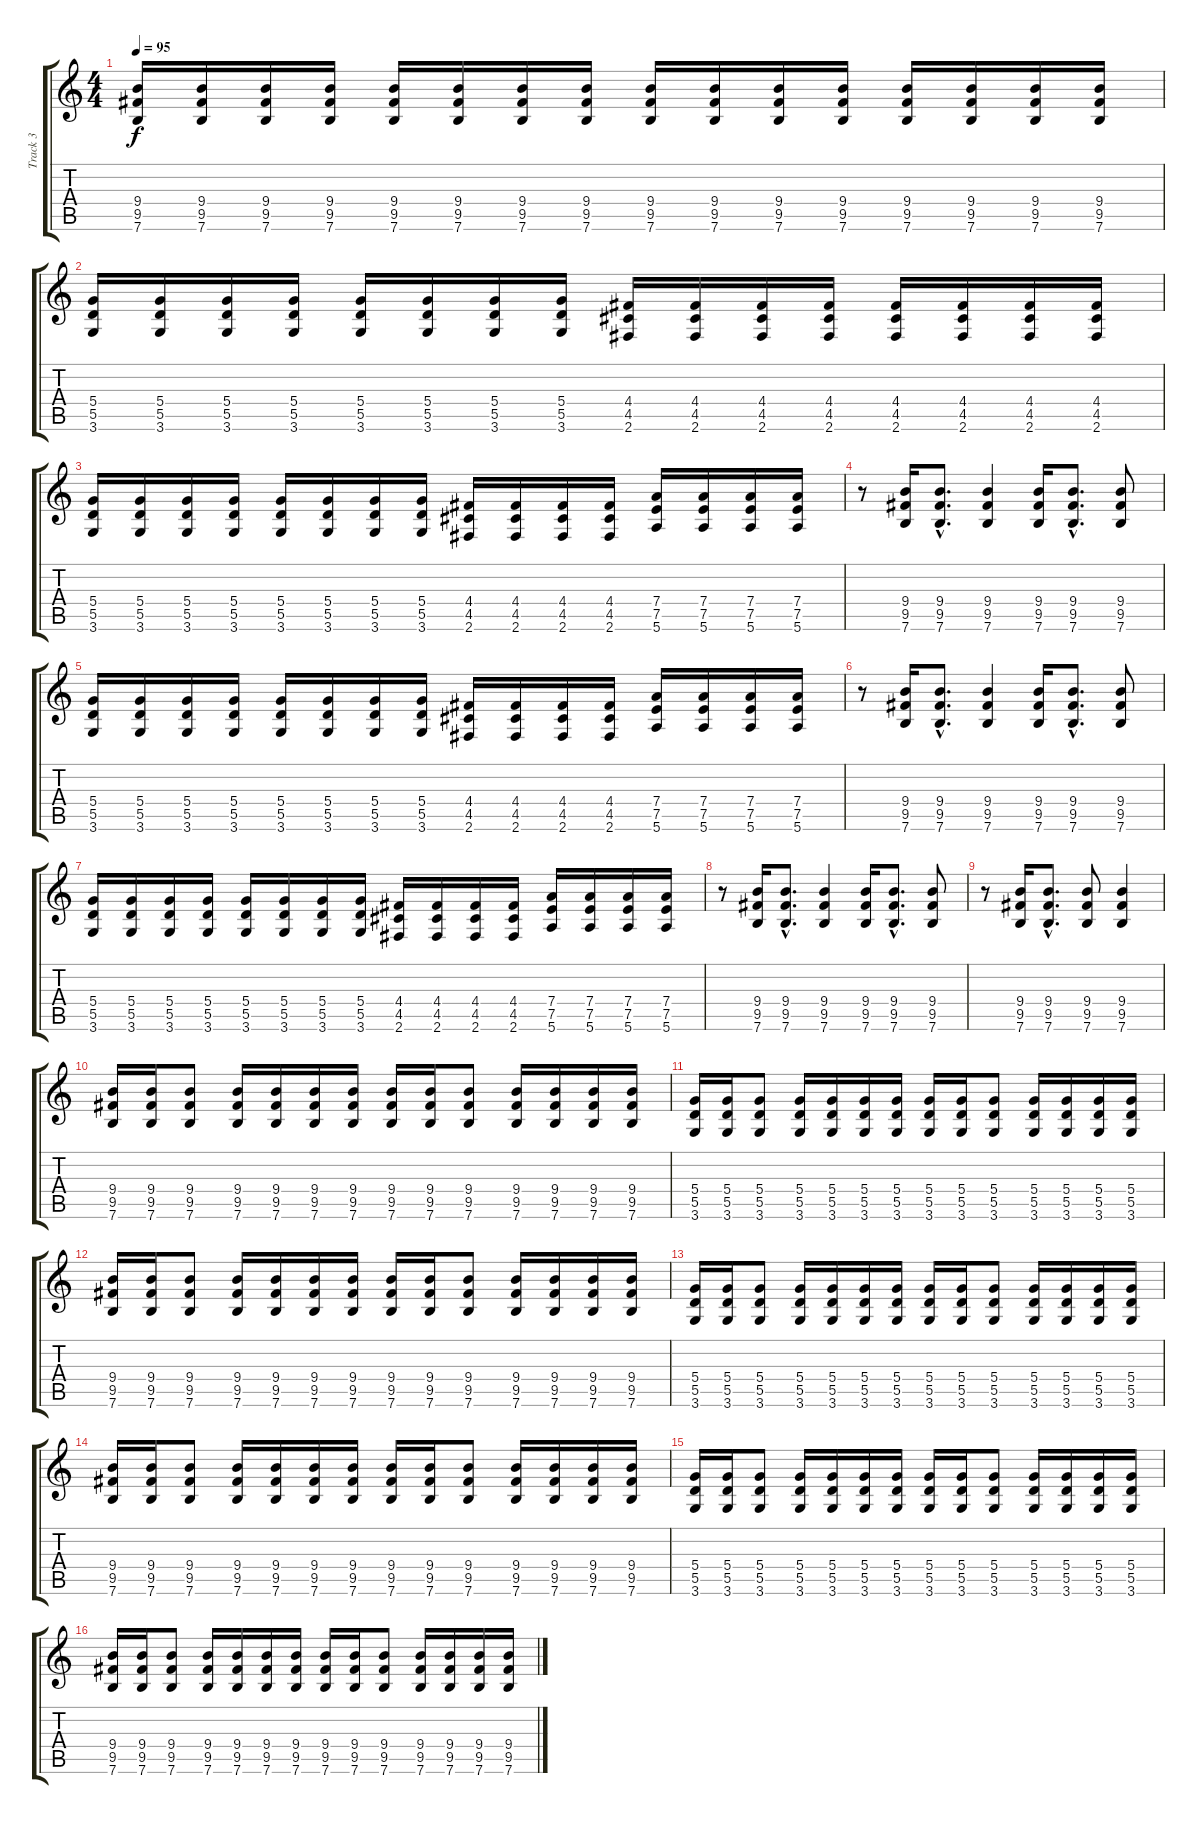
\track ("Track 3" "Track 3") {instrument distortionguitar}
\staff {score tabs}
\tuning (E4 B3 G3 D3 A2 E2) {hide}
\ts (4 4)
\tempo 95
\clef g2
\ks c
(9.4 9.5 7.6).16{dy f} (9.4 9.5 7.6).16 (9.4 9.5 7.6).16 (9.4 9.5 7.6).16 (9.4 9.5 7.6).16 (9.4 9.5 7.6).16 (9.4 9.5 7.6).16 (9.4 9.5 7.6).16 (9.4 9.5 7.6).16 (9.4 9.5 7.6).16 (9.4 9.5 7.6).16 (9.4 9.5 7.6).16 (9.4 9.5 7.6).16 (9.4 9.5 7.6).16 (9.4 9.5 7.6).16 (9.4 9.5 7.6).16 |
(5.4 5.5 3.6).16 (5.4 5.5 3.6).16 (5.4 5.5 3.6).16 (5.4 5.5 3.6).16 (5.4 5.5 3.6).16 (5.4 5.5 3.6).16 (5.4 5.5 3.6).16 (5.4 5.5 3.6).16 (4.4 4.5 2.6).16 (4.4 4.5 2.6).16 (4.4 4.5 2.6).16 (4.4 4.5 2.6).16 (4.4 4.5 2.6).16 (4.4 4.5 2.6).16 (4.4 4.5 2.6).16 (4.4 4.5 2.6).16 |
(5.4 5.5 3.6).16 (5.4 5.5 3.6).16 (5.4 5.5 3.6).16 (5.4 5.5 3.6).16 (5.4 5.5 3.6).16 (5.4 5.5 3.6).16 (5.4 5.5 3.6).16 (5.4 5.5 3.6).16 (4.4 4.5 2.6).16 (4.4 4.5 2.6).16 (4.4 4.5 2.6).16 (4.4 4.5 2.6).16 (7.4 7.5 5.6).16 (7.4 7.5 5.6).16 (7.4 7.5 5.6).16 (7.4 7.5 5.6).16 |
r.8 (9.4 9.5 7.6).16 (9.4{hac} 9.5{hac} 7.6{hac}).8{d} (9.4 9.5 7.6).4 (9.4 9.5 7.6).16 (9.4{hac} 9.5{hac} 7.6{hac}).8{d} (9.4 9.5 7.6).8 |
(5.4 5.5 3.6).16 (5.4 5.5 3.6).16 (5.4 5.5 3.6).16 (5.4 5.5 3.6).16 (5.4 5.5 3.6).16 (5.4 5.5 3.6).16 (5.4 5.5 3.6).16 (5.4 5.5 3.6).16 (4.4 4.5 2.6).16 (4.4 4.5 2.6).16 (4.4 4.5 2.6).16 (4.4 4.5 2.6).16 (7.4 7.5 5.6).16 (7.4 7.5 5.6).16 (7.4 7.5 5.6).16 (7.4 7.5 5.6).16 |
r.8 (9.4 9.5 7.6).16 (9.4{hac} 9.5{hac} 7.6{hac}).8{d} (9.4 9.5 7.6).4 (9.4 9.5 7.6).16 (9.4{hac} 9.5{hac} 7.6{hac}).8{d} (9.4 9.5 7.6).8 |
(5.4 5.5 3.6).16 (5.4 5.5 3.6).16 (5.4 5.5 3.6).16 (5.4 5.5 3.6).16 (5.4 5.5 3.6).16 (5.4 5.5 3.6).16 (5.4 5.5 3.6).16 (5.4 5.5 3.6).16 (4.4 4.5 2.6).16 (4.4 4.5 2.6).16 (4.4 4.5 2.6).16 (4.4 4.5 2.6).16 (7.4 7.5 5.6).16 (7.4 7.5 5.6).16 (7.4 7.5 5.6).16 (7.4 7.5 5.6).16 |
r.8 (9.4 9.5 7.6).16 (9.4{hac} 9.5{hac} 7.6{hac}).8{d} (9.4 9.5 7.6).4 (9.4 9.5 7.6).16 (9.4{hac} 9.5{hac} 7.6{hac}).8{d} (9.4 9.5 7.6).8 |
r.8 (9.4 9.5 7.6).16 (9.4{hac} 9.5{hac} 7.6{hac}).8{d} (9.4 9.5 7.6).8 (9.4 9.5 7.6).4 |
(9.4 9.5 7.6).16{instrument electricguitarmuted} (9.4 9.5 7.6).16 (9.4 9.5 7.6).8 (9.4 9.5 7.6).16 (9.4 9.5 7.6).16 (9.4 9.5 7.6).16 (9.4 9.5 7.6).16 (9.4 9.5 7.6).16 (9.4 9.5 7.6).16 (9.4 9.5 7.6).8 (9.4 9.5 7.6).16 (9.4 9.5 7.6).16 (9.4 9.5 7.6).16 (9.4 9.5 7.6).16 |
(5.4 5.5 3.6).16 (5.4 5.5 3.6).16 (5.4 5.5 3.6).8 (5.4 5.5 3.6).16 (5.4 5.5 3.6).16 (5.4 5.5 3.6).16 (5.4 5.5 3.6).16 (5.4 5.5 3.6).16 (5.4 5.5 3.6).16 (5.4 5.5 3.6).8 (5.4 5.5 3.6).16 (5.4 5.5 3.6).16 (5.4 5.5 3.6).16 (5.4 5.5 3.6).16 |
(9.4 9.5 7.6).16{instrument electricguitarmuted} (9.4 9.5 7.6).16 (9.4 9.5 7.6).8 (9.4 9.5 7.6).16 (9.4 9.5 7.6).16 (9.4 9.5 7.6).16 (9.4 9.5 7.6).16 (9.4 9.5 7.6).16 (9.4 9.5 7.6).16 (9.4 9.5 7.6).8 (9.4 9.5 7.6).16 (9.4 9.5 7.6).16 (9.4 9.5 7.6).16 (9.4 9.5 7.6).16 |
(5.4 5.5 3.6).16 (5.4 5.5 3.6).16 (5.4 5.5 3.6).8 (5.4 5.5 3.6).16 (5.4 5.5 3.6).16 (5.4 5.5 3.6).16 (5.4 5.5 3.6).16 (5.4 5.5 3.6).16 (5.4 5.5 3.6).16 (5.4 5.5 3.6).8 (5.4 5.5 3.6).16 (5.4 5.5 3.6).16 (5.4 5.5 3.6).16 (5.4 5.5 3.6).16 |
(9.4 9.5 7.6).16{instrument electricguitarmuted} (9.4 9.5 7.6).16 (9.4 9.5 7.6).8 (9.4 9.5 7.6).16 (9.4 9.5 7.6).16 (9.4 9.5 7.6).16 (9.4 9.5 7.6).16 (9.4 9.5 7.6).16 (9.4 9.5 7.6).16 (9.4 9.5 7.6).8 (9.4 9.5 7.6).16 (9.4 9.5 7.6).16 (9.4 9.5 7.6).16 (9.4 9.5 7.6).16 |
(5.4 5.5 3.6).16 (5.4 5.5 3.6).16 (5.4 5.5 3.6).8 (5.4 5.5 3.6).16 (5.4 5.5 3.6).16 (5.4 5.5 3.6).16 (5.4 5.5 3.6).16 (5.4 5.5 3.6).16 (5.4 5.5 3.6).16 (5.4 5.5 3.6).8 (5.4 5.5 3.6).16 (5.4 5.5 3.6).16 (5.4 5.5 3.6).16 (5.4 5.5 3.6).16 |
(9.4 9.5 7.6).16{instrument electricguitarmuted} (9.4 9.5 7.6).16 (9.4 9.5 7.6).8 (9.4 9.5 7.6).16 (9.4 9.5 7.6).16 (9.4 9.5 7.6).16 (9.4 9.5 7.6).16 (9.4 9.5 7.6).16 (9.4 9.5 7.6).16 (9.4 9.5 7.6).8 (9.4 9.5 7.6).16 (9.4 9.5 7.6).16 (9.4 9.5 7.6).16 (9.4 9.5 7.6).16
